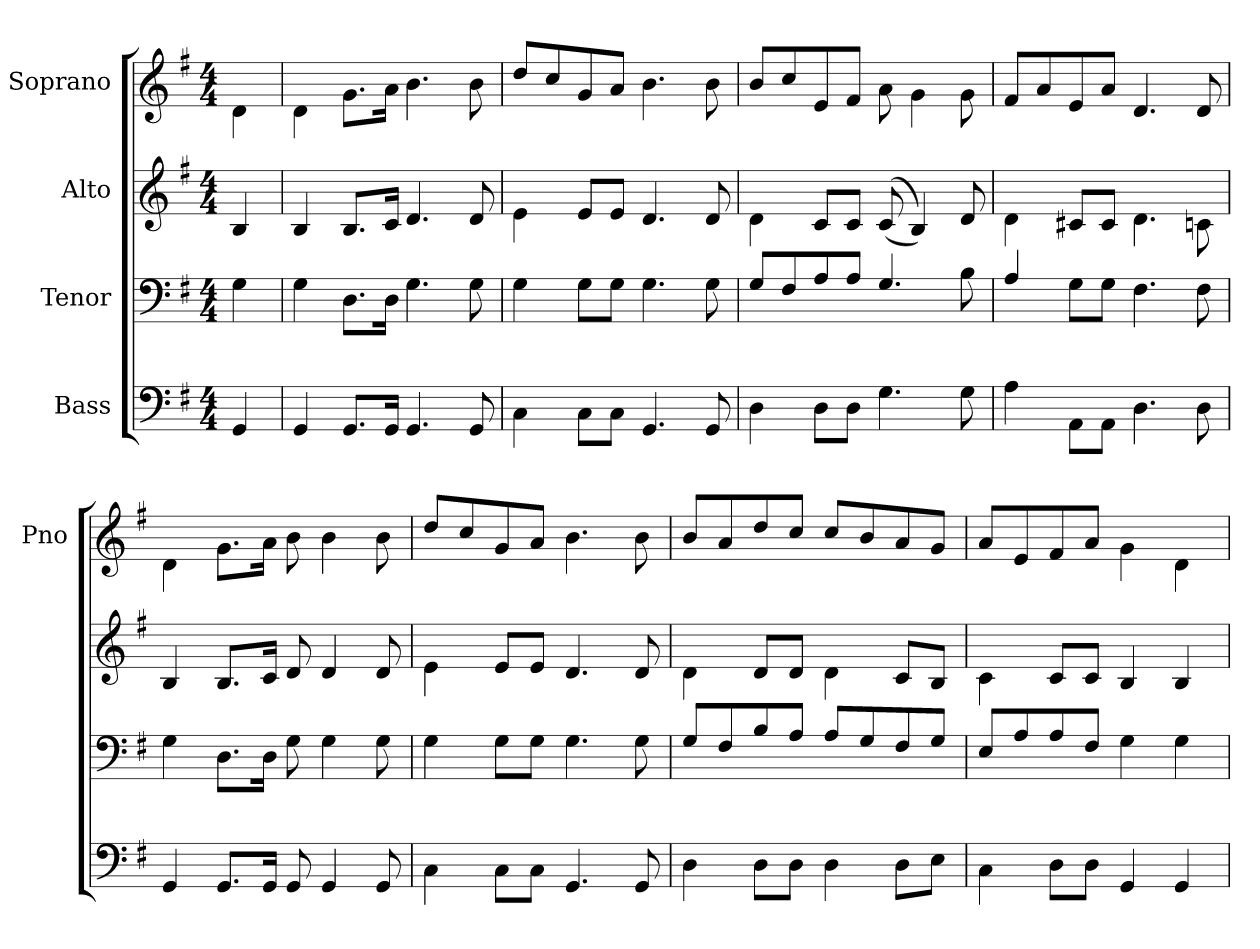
**kern	**kern	**kern	**kern
*part4	*part3	*part2	*part1
*staff4	*staff3	*staff2	*staff1
*I"Bass	*I"Tenor	*I"Alto	*I"Soprano
*	*	*	*I'Pno
*clefF4	*clefF4	*clefG2	*clefG2
*k[f#]	*k[f#]	*k[f#]	*k[f#]
*G:	*G:	*G:	*G:
*M4/4	*M4/4	*M4/4	*M4/4
=	=	=	=
4GG/	4G\	4B/	4d\
=	=	=	=
4GG/	4G\	4B/	4d\
8.GG/L	8.D\L	8.B/L	8.g\L
16GG/Jk	16D\Jk	16c/Jk	16a\Jk
4.GG/	4.G\	4.d/	4.b\
8GG/	8G\	8d/	8b\
=	=	=	=
4C\	4G\	4e\	8dd/L
.	.	.	8cc/
8C\L	8G\L	8e/L	8g/
8C\J	8G\J	8e/J	8a/J
4.GG/	4.G\	4.d/	4.b\
8GG/	8G\	8d/	8b\
=	=	=	=
4D\	8G/L	4d\	8b/L
.	8F#/	.	8cc/
8D\L	8A/	8c/L	8e/
8D\J	8A/J	8c/J	8f#/J
4.G\	4.G/	(<(>8c/	8a\
.	.	4B/))	4g\
8G\	8B\	8d/	8g\
=	=	=	=
4A\	4A/	4d\	8f#/L
.	.	.	8a/
8AA\L	8G\L	8c#X/L	8e/
8AA\J	8G\J	8c#/J	8a/J
4.D\	4.F#\	4.d\	4.d/
8D\	8F#\	8cn\	8d/
=	=	=	=
4GG/	4G\	4B/	4d\
8.GG/L	8.D\L	8.B/L	8.g\L
16GG/Jk	16D\Jk	16c/Jk	16a\Jk
8GG/	8G\	8d/	8b\
4GG/	4G\	4d/	4b\
8GG/	8G\	8d/	8b\
=	=	=	=
4C\	4G\	4e\	8dd/L
.	.	.	8cc/
8C\L	8G\L	8e/L	8g/
8C\J	8G\J	8e/J	8a/J
4.GG/	4.G\	4.d/	4.b\
8GG/	8G\	8d/	8b\
=	=	=	=
4D\	8G/L	4d\	8b/L
.	8F#/	.	8a/
8D\L	8B/	8d/L	8dd/
8D\J	8A/J	8d/J	8cc/J
4D\	8A/L	4d\	8cc/L
.	8G/	.	8b/
8D\L	8F#/	8c/L	8a/
8E\J	8G/J	8B/J	8g/J
=	=	=	=
4C\	8E/L	4c\	8a/L
.	8A/	.	8e/
8D\L	8A/	8c/L	8f#/
8D\J	8F#/J	8c/J	8a/J
4GG/	4G\	4B/	4g\
4GG/	4G\	4B/	4d\
=	=	=	=
*-	*-	*-	*-
